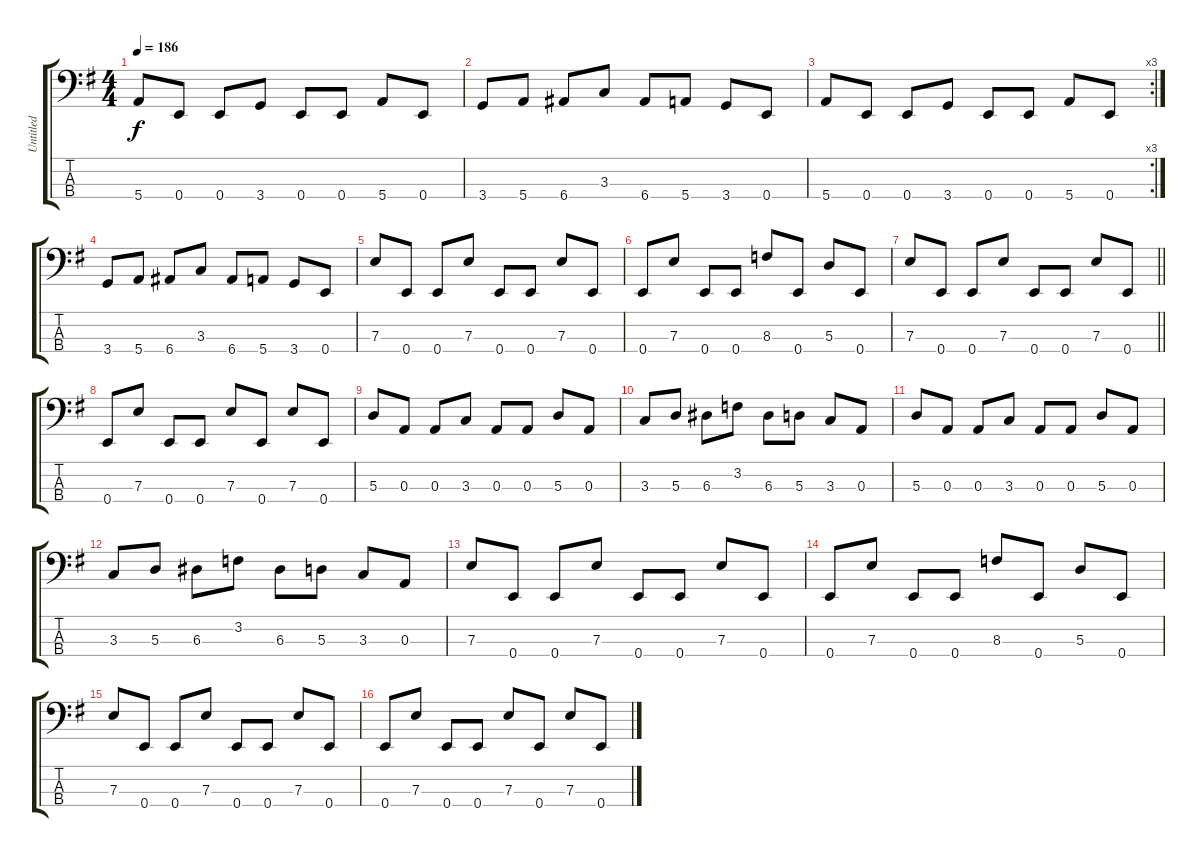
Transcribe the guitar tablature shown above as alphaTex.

\track ("Untitled" "Untitled") {instrument electricbassfinger}
\staff {score tabs}
\tuning (G2 D2 A1 E1) {hide}
\ts (4 4)
\tempo 186
\clef f4
\ks g
5.4.8{dy f} 0.4.8 0.4.8 3.4.8 0.4.8 0.4.8 5.4.8 0.4.8 |
3.4.8 5.4.8 6.4.8 3.3.8 6.4.8 5.4.8 3.4.8 0.4.8 |
\rc 3
5.4.8 0.4.8 0.4.8 3.4.8 0.4.8 0.4.8 5.4.8 0.4.8 |
3.4.8 5.4.8 6.4.8 3.3.8 6.4.8 5.4.8 3.4.8 0.4.8 |
7.3.8 0.4.8 0.4.8 7.3.8 0.4.8 0.4.8 7.3.8 0.4.8 |
0.4.8 7.3.8 0.4.8 0.4.8 8.3.8 0.4.8 5.3.8 0.4.8 |
\barLineRight lightlight
7.3.8 0.4.8 0.4.8 7.3.8 0.4.8 0.4.8 7.3.8 0.4.8 |
0.4.8 7.3.8 0.4.8 0.4.8 7.3.8 0.4.8 7.3.8 0.4.8 |
5.3.8 0.3.8 0.3.8 3.3.8 0.3.8 0.3.8 5.3.8 0.3.8 |
3.3.8 5.3.8 6.3.8 3.2.8 6.3.8 5.3.8 3.3.8 0.3.8 |
5.3.8 0.3.8 0.3.8 3.3.8 0.3.8 0.3.8 5.3.8 0.3.8 |
3.3.8 5.3.8 6.3.8 3.2.8 6.3.8 5.3.8 3.3.8 0.3.8 |
7.3.8 0.4.8 0.4.8 7.3.8 0.4.8 0.4.8 7.3.8 0.4.8 |
0.4.8 7.3.8 0.4.8 0.4.8 8.3.8 0.4.8 5.3.8 0.4.8 |
7.3.8 0.4.8 0.4.8 7.3.8 0.4.8 0.4.8 7.3.8 0.4.8 |
0.4.8 7.3.8 0.4.8 0.4.8 7.3.8 0.4.8 7.3.8 0.4.8
